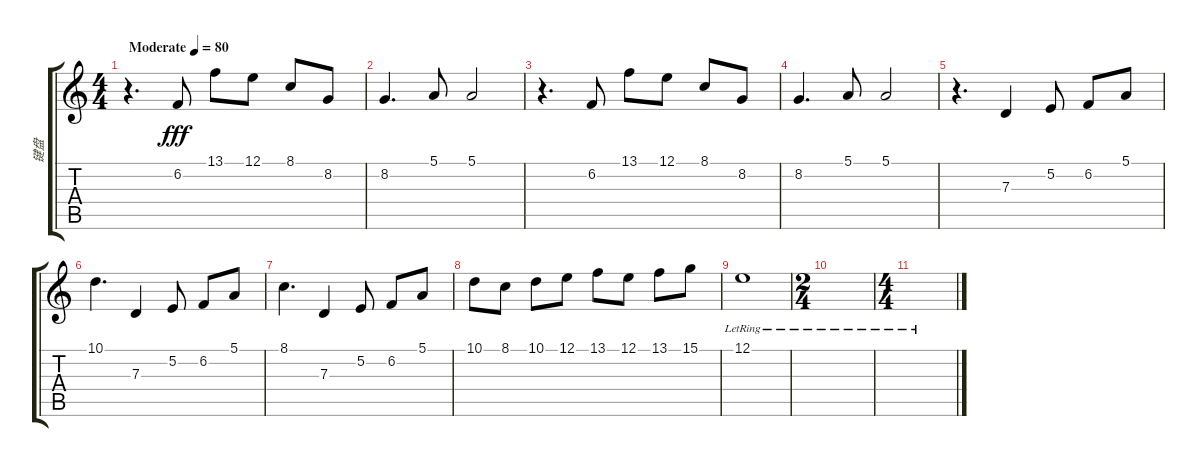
\track ("键盘" "键盘") {instrument stringensemble1}
\staff {score tabs}
\tuning (E4 B3 G3 D3 A2 E2) {hide}
\ts (4 4)
\tempo (80 "Moderate")
\clef g2
\ks c
r.4{d dy fff instrument stringensemble1} 6.2.8 13.1.8 12.1.8 8.1.8 8.2.8 |
8.2.4{d} 5.1.8 5.1.2 |
r.4{d} 6.2.8 13.1.8 12.1.8 8.1.8 8.2.8 |
8.2.4{d} 5.1.8 5.1.2 |
r.4{d} 7.3.4 5.2.8 6.2.8 5.1.8 |
10.1.4{d} 7.3.4 5.2.8 6.2.8 5.1.8 |
8.1.4{d} 7.3.4 5.2.8 6.2.8 5.1.8 |
10.1.8 8.1.8 10.1.8 12.1.8 13.1.8 12.1.8 13.1.8 15.1.8 |
12.1{lr}.1 |
\ts (2 4)
|
\ts (4 4)
